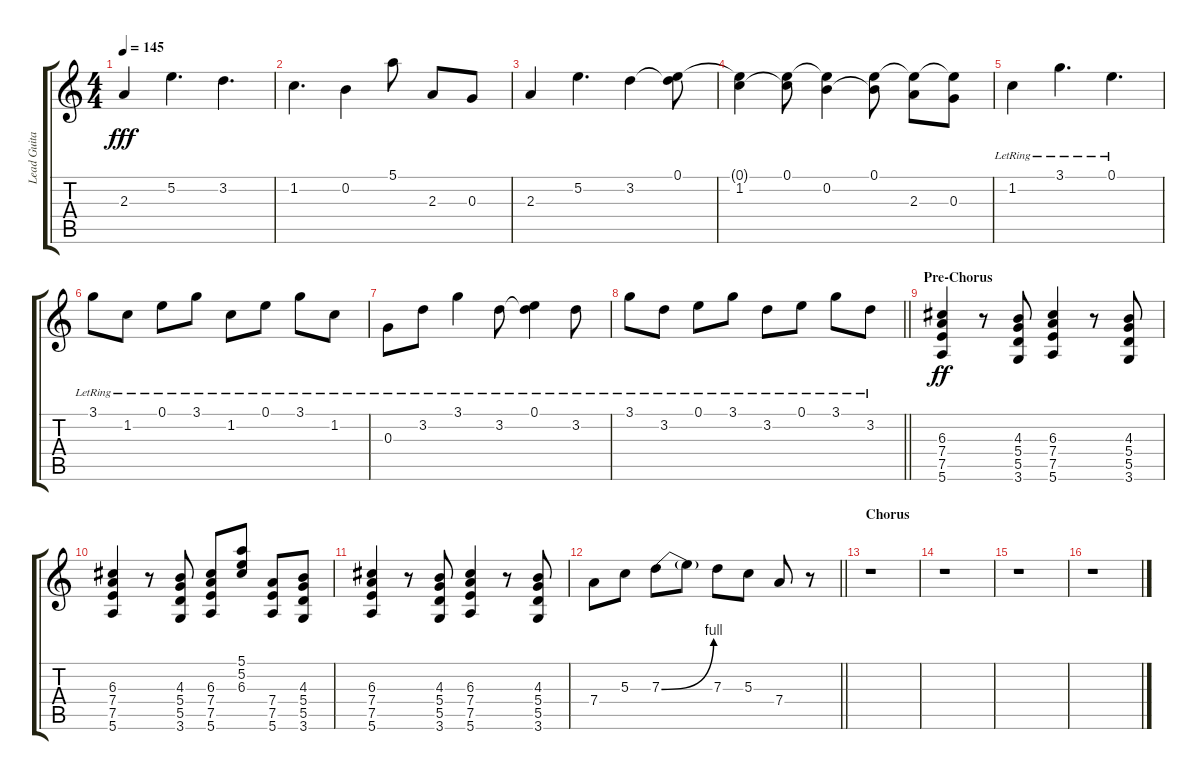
\track ("Lead Guitar - Overdriven" "Lead Guita") {instrument overdrivenguitar}
\staff {score tabs}
\tuning (E4 B3 G3 D3 A2 E2) {hide}
\ts (4 4)
\tempo 145
\clef g2
\ks c
2.3.4{dy fff} 5.2.4{d} 3.2.4{d} |
1.2.4{d} 0.2.4 5.1.8 2.3.8 0.3.8 |
2.3.4 5.2.4{d} 3.2.4 (0.1 3.2{t}).8 |
(0.1{t} 1.2).4 (0.1 1.2{t}).8 (0.1{t} 0.2).4 (0.1 0.2{t}).8 (0.1{t} 2.3).8 (0.1{t} 0.3).8 |
1.2{lr}.4 3.1{lr}.4{d} 0.1{lr}.4{d} |
3.1{lr}.8 1.2{lr}.8 0.1{lr}.8 3.1{lr}.8 1.2{lr}.8 0.1{lr}.8 3.1{lr}.8 1.2{lr}.8 |
0.3{lr}.8 3.2{lr}.8 3.1{lr}.4 3.2{lr}.8 (0.1{lr} 3.2{t}).4 3.2{lr}.8 |
\barLineRight lightlight
3.1{lr}.8 3.2{lr}.8 0.1{lr}.8 3.1{lr}.8 3.2{lr}.8 0.1{lr}.8 3.1{lr}.8 3.2{lr}.8 |
\section ("" "Pre-Chorus")
(6.3 7.4 7.5 5.6).4{dy ff} r.8 (4.3 5.4 5.5 3.6).8 (6.3 7.4 7.5 5.6).4 r.8 (4.3 5.4 5.5 3.6).8 |
(6.3 7.4 7.5 5.6).4 r.8 (4.3 5.4 5.5 3.6).8 (6.3 7.4 7.5 5.6).8 (5.1 5.2 6.3).8 (7.4 7.5 5.6).8 (4.3 5.4 5.5 3.6).8 |
(6.3 7.4 7.5 5.6).4 r.8 (4.3 5.4 5.5 3.6).8 (6.3 7.4 7.5 5.6).4 r.8 (4.3 5.4 5.5 3.6).8 |
\barLineRight lightlight
7.4.8 5.3.8 7.3{be (bend 0 0 60 4)}.8 7.3{t}.8 7.3.8 5.3.8 7.4.8 r.8 |
\section ("" "Chorus")
r.1 |
r.1 |
r.1 |
r.1
